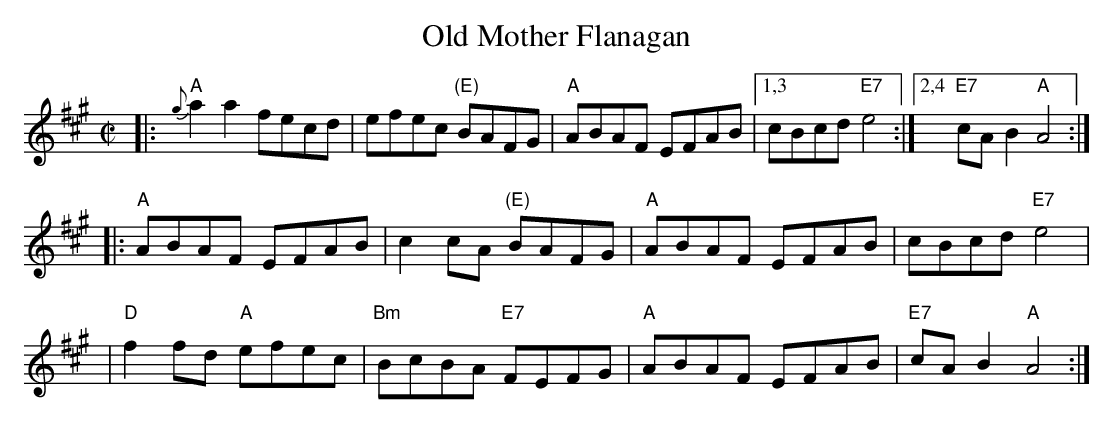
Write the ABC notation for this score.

X:1
T: Old Mother Flanagan
M: C|
L: 1/8
K: A
|: "A"{g}a2a2 fecd | efec "(E)"BAFG | "A"ABAF EFAB |1,3 cBcd "E7"e4 :|2,4 "E7"cAB2 "A"A4 :|
|: "A"ABAF EFAB | c2cA "(E)"BAFG | "A"ABAF EFAB | cBcd "E7"e4 |
|  "D"f2fd "A"efec | "Bm"BcBA "E7"FEFG | "A"ABAF EFAB | "E7"cAB2 "A"A4 :|
